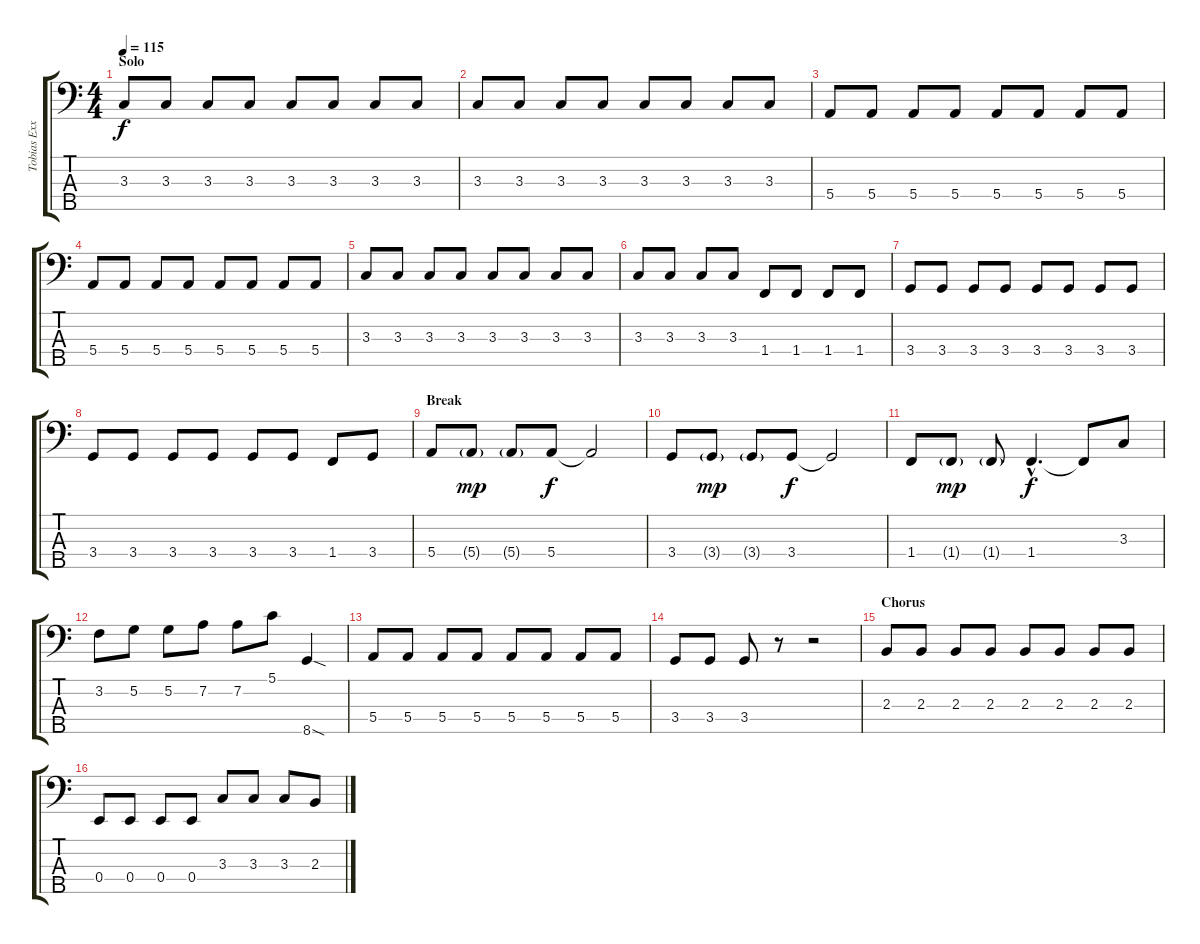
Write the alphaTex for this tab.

\track ("Tobias Exxel" "Tobias Exx") {instrument electricbasspick}
\staff {score tabs}
\tuning (G2 D2 A1 E1 B0) {hide}
\ts (4 4)
\section ("" "Solo")
\tempo 115
\clef f4
\ks c
3.3.8{dy f} 3.3.8 3.3.8 3.3.8 3.3.8 3.3.8 3.3.8 3.3.8 |
3.3.8 3.3.8 3.3.8 3.3.8 3.3.8 3.3.8 3.3.8 3.3.8 |
5.4.8 5.4.8 5.4.8 5.4.8 5.4.8 5.4.8 5.4.8 5.4.8 |
5.4.8 5.4.8 5.4.8 5.4.8 5.4.8 5.4.8 5.4.8 5.4.8 |
3.3.8 3.3.8 3.3.8 3.3.8 3.3.8 3.3.8 3.3.8 3.3.8 |
3.3.8 3.3.8 3.3.8 3.3.8 1.4.8 1.4.8 1.4.8 1.4.8 |
3.4.8 3.4.8 3.4.8 3.4.8 3.4.8 3.4.8 3.4.8 3.4.8 |
3.4.8 3.4.8 3.4.8 3.4.8 3.4.8 3.4.8 1.4.8 3.4.8 |
\section ("" "Break")
5.4.8 5.4{g}.8{dy mp} 5.4{g}.8 5.4.8{dy f} 5.4{t}.2 |
3.4.8 3.4{g}.8{dy mp} 3.4{g}.8 3.4.8{dy f} 3.4{t}.2 |
1.4.8 1.4{g}.8{dy mp} 1.4{g}.8 1.4{hac}.4{d dy f} 1.4{t}.8 3.3.8 |
3.2.8 5.2.8 5.2.8 7.2.8 7.2.8 5.1.8 8.5{sod}.4 |
5.4.8 5.4.8 5.4.8 5.4.8 5.4.8 5.4.8 5.4.8 5.4.8 |
3.4.8 3.4.8 3.4.8 r.8 r.2 |
\section ("" "Chorus")
2.3.8 2.3.8 2.3.8 2.3.8 2.3.8 2.3.8 2.3.8 2.3.8 |
0.4.8 0.4.8 0.4.8 0.4.8 3.3.8 3.3.8 3.3.8 2.3.8
